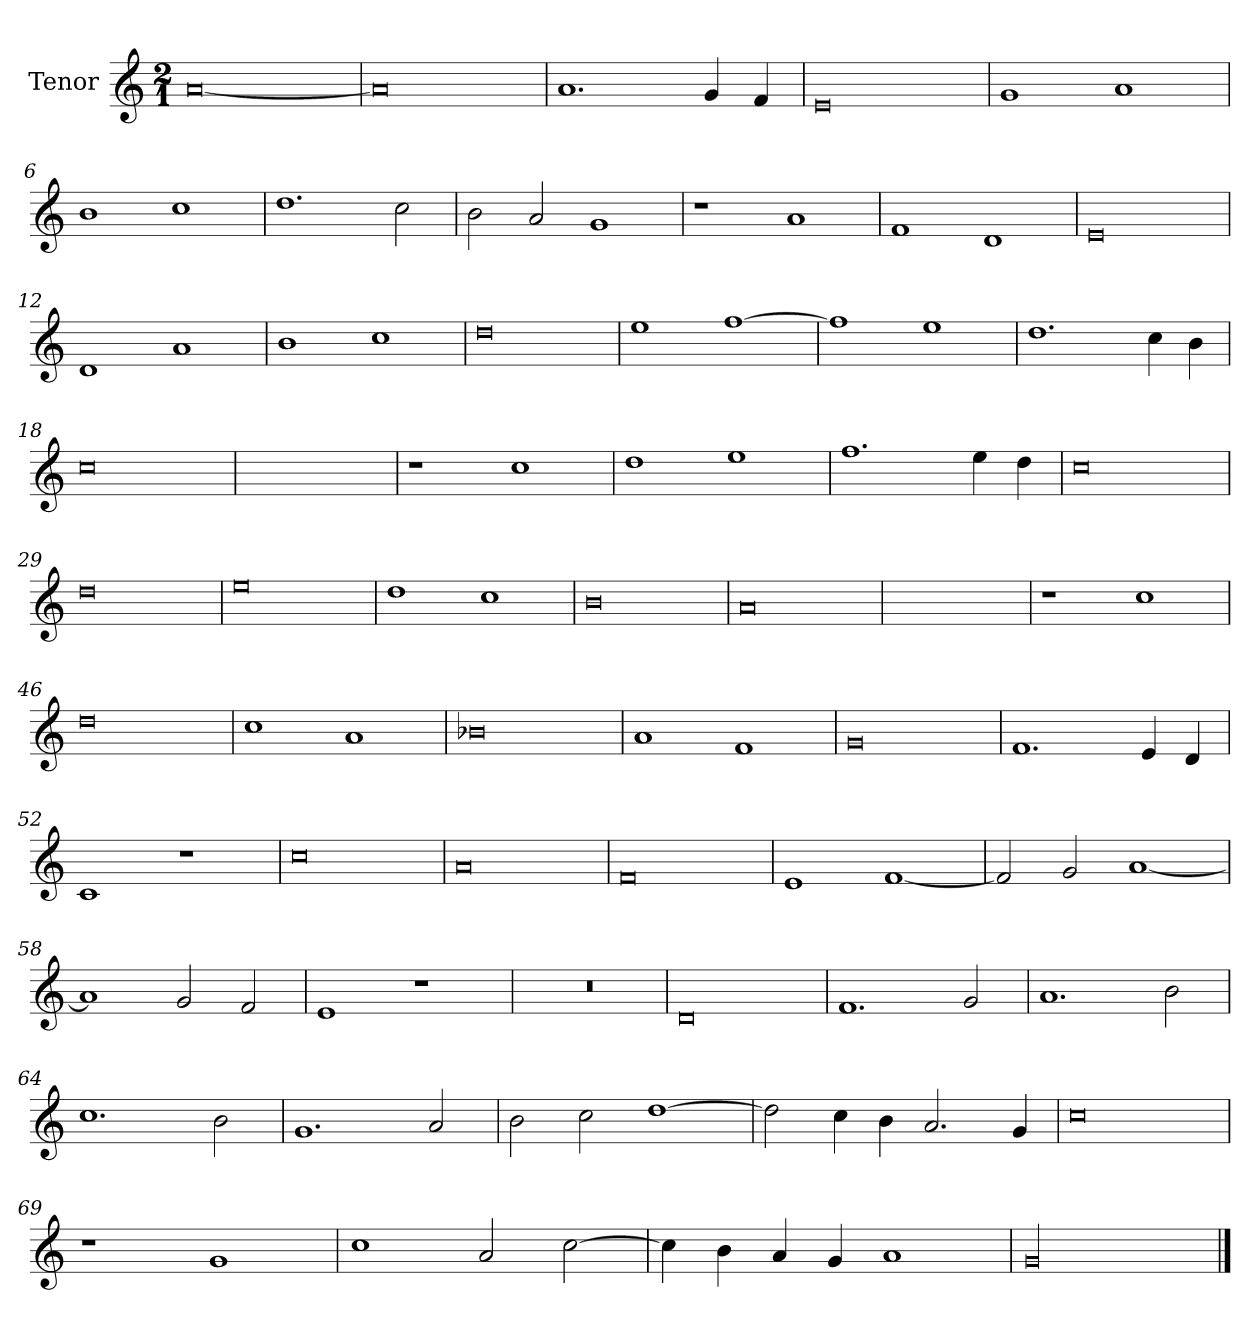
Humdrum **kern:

**kern
*part1
*staff1
*I"Tenor
*clefG2
*k[]
*a:
*M2/1
=1
[0a
=2
0a]
=3
1.a
4g
4f
=4
0e
=5
1g
1a
=6
1b
1cc
=7
1.dd
2cc
=8
2b
2a
1g
=9
1r
1a
=10
1f
1d
=11
0e
=12
1d
1a
=13
1b
1cc
=14
0dd
=15
1ee
[1ff
=16
1ff]
1ee
=17
1.dd
4cc
4b
=18
0cc
=19
0ryy
=25
1r
1cc
=26
1dd
1ee
=27
1.ff
4ee
4dd
=28
0cc
=29
0dd
=30
0ee
=31
1dd
1cc
=32
0b
=33
0a
=34
0ryy
=45
1r
1cc
=46
0dd
=47
1cc
1a
=48
0b-X
=49
1a
1f
=50
0g
=51
1.f
4e
4d
=52
1c
1r
=53
0cc
=54
0a
=55
0f
=56
1e
[1f
=57
2f]
2g
[1a
=58
1a]
2g
2f
=59
1e
1r
=60
0r
=61
0d
=62
1.f
2g
=63
1.a
2b
=64
1.cc
2b
=65
1.g
2a
=66
2b
2cc
[1dd
=67
2dd]
4cc
4b
2.a
4g
=68
0cc
=69
1r
1g
=70
1cc
2a
[2cc
=71
4cc]
4b
4a
4g
1a
=72
!LO:N:vis=00
0g
==
*-
